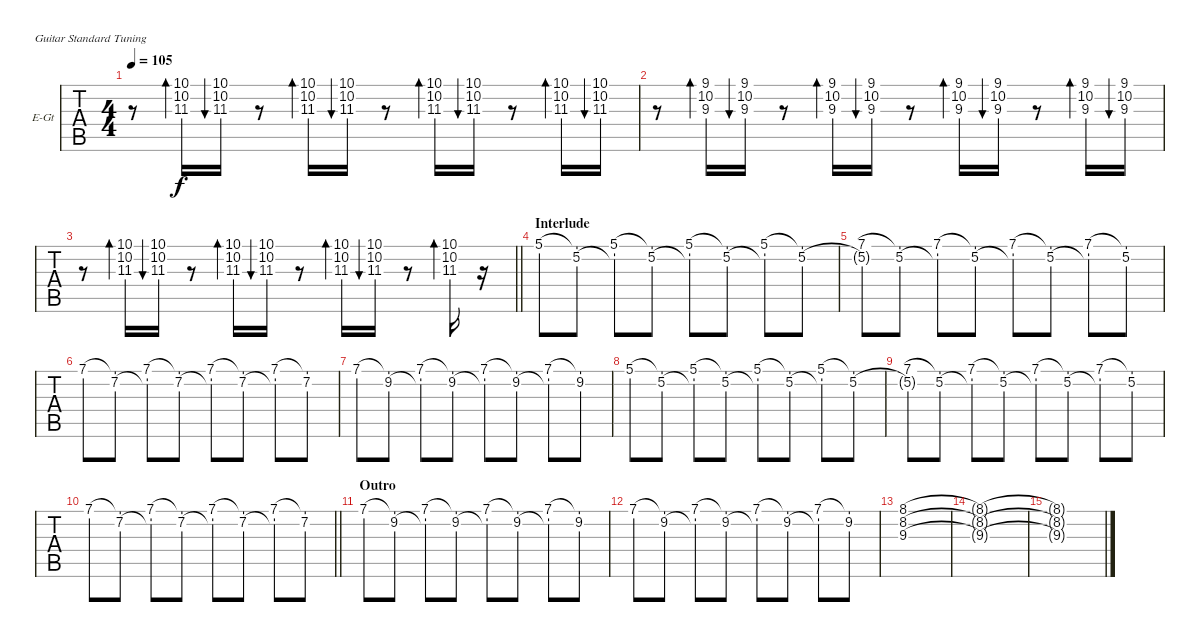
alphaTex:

\bracketExtendMode groupsimilarinstruments
\firstSystemTrackNameOrientation horizontal
\otherSystemsTrackNameOrientation horizontal
\track ("Nick" "E-Gt") {instrument overdrivenguitar}
\staff {tabs}
\tuning (E4 B3 G3 D3 A2 E2)
\ts (4 4)
\tempo 105
\clef g2
\ks db
r.8{dy f} (10.1 10.2 11.3).16{bd 60} (10.1 10.2 11.3).16{bu 60} r.8 (10.1 10.2 11.3).16{bd 60} (10.1 10.2 11.3).16{bu 60} r.8 (10.1 10.2 11.3).16{bd 60} (10.1 10.2 11.3).16{bu 60} r.8 (10.1 10.2 11.3).16{bd 60} (10.1 10.2 11.3).16{bu 60} |
r.8 (9.1 10.2 9.3).16{bd 60} (9.1 10.2 9.3).16{bu 60} r.8 (9.1 10.2 9.3).16{bd 60} (9.1 10.2 9.3).16{bu 60} r.8 (9.1 10.2 9.3).16{bd 60} (9.1 10.2 9.3).16{bu 60} r.8 (9.1 10.2 9.3).16{bd 60} (9.1 10.2 9.3).16{bu 60} |
\barLineRight lightlight
r.8 (10.1 10.2 11.3).16{bd 60} (10.1 10.2 11.3).16{bu 60} r.8 (10.1 10.2 11.3).16{bd 60} (10.1 10.2 11.3).16{bu 60} r.8 (10.1 10.2 11.3).16{bd 60} (10.1 10.2 11.3).16{bu 60} r.8 (10.1 10.2 11.3).16{bd 60} r.16 |
\section ("" "Interlude")
5.1.8 (5.1{t} 5.2).8 (5.1 5.2{t}).8 (5.1{t} 5.2).8 (5.1 5.2{t}).8 (5.1{t} 5.2).8 (5.1 5.2{t}).8 (5.1{t} 5.2).8 |
(7.1 5.2{t}).8 (7.1{t} 5.2).8 (7.1 5.2{t}).8 (7.1{t} 5.2).8 (7.1 5.2{t}).8 (7.1{t} 5.2).8 (7.1 5.2{t}).8 (7.1{t} 5.2).8 |
7.1.8 (7.1{t} 7.2).8 (7.1 7.2{t}).8 (7.1{t} 7.2).8 (7.1 7.2{t}).8 (7.1{t} 7.2).8 (7.1 7.2{t}).8 (7.1{t} 7.2).8 |
7.1.8 (7.1{t} 9.2).8 (7.1 9.2{t}).8 (7.1{t} 9.2).8 (7.1 9.2{t}).8 (7.1{t} 9.2).8 (7.1 9.2{t}).8 (7.1{t} 9.2).8 |
5.1.8 (5.1{t} 5.2).8 (5.1 5.2{t}).8 (5.1{t} 5.2).8 (5.1 5.2{t}).8 (5.1{t} 5.2).8 (5.1 5.2{t}).8 (5.1{t} 5.2).8 |
(7.1 5.2{t}).8 (7.1{t} 5.2).8 (7.1 5.2{t}).8 (7.1{t} 5.2).8 (7.1 5.2{t}).8 (7.1{t} 5.2).8 (7.1 5.2{t}).8 (7.1{t} 5.2).8 |
\barLineRight lightlight
7.1.8 (7.1{t} 7.2).8 (7.1 7.2{t}).8 (7.1{t} 7.2).8 (7.1 7.2{t}).8 (7.1{t} 7.2).8 (7.1 7.2{t}).8 (7.1{t} 7.2).8 |
\section ("" "Outro")
7.1.8 (7.1{t} 9.2).8 (7.1 9.2{t}).8 (7.1{t} 9.2).8 (7.1 9.2{t}).8 (7.1{t} 9.2).8 (7.1 9.2{t}).8 (7.1{t} 9.2).8 |
7.1.8 (7.1{t} 9.2).8 (7.1 9.2{t}).8 (7.1{t} 9.2).8 (7.1 9.2{t}).8 (7.1{t} 9.2).8 (7.1 9.2{t}).8 (7.1{t} 9.2).8 |
(8.1 8.2 9.3).1 |
(8.1{t} 8.2{t} 9.3{t}).1 |
(8.1{t} 8.2{t} 9.3{t}).1
